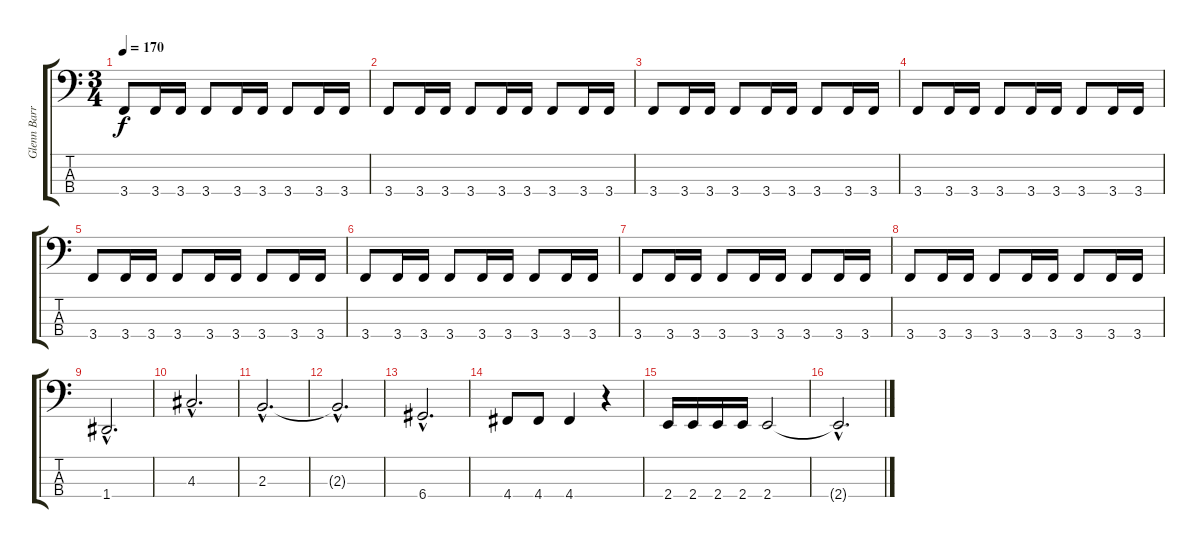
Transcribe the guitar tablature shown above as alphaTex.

\track ("Glenn Barry" "Glenn Barr") {instrument electricbasspick}
\staff {score tabs}
\tuning (G2 D2 A1 D1) {hide}
\ts (3 4)
\tempo 170
\clef f4
\ks c
3.4.8{dy f} 3.4.16 3.4.16 3.4.8 3.4.16 3.4.16 3.4.8 3.4.16 3.4.16 |
3.4.8 3.4.16 3.4.16 3.4.8 3.4.16 3.4.16 3.4.8 3.4.16 3.4.16 |
3.4.8 3.4.16 3.4.16 3.4.8 3.4.16 3.4.16 3.4.8 3.4.16 3.4.16 |
3.4.8 3.4.16 3.4.16 3.4.8 3.4.16 3.4.16 3.4.8 3.4.16 3.4.16 |
3.4.8 3.4.16 3.4.16 3.4.8 3.4.16 3.4.16 3.4.8 3.4.16 3.4.16 |
3.4.8 3.4.16 3.4.16 3.4.8 3.4.16 3.4.16 3.4.8 3.4.16 3.4.16 |
3.4.8 3.4.16 3.4.16 3.4.8 3.4.16 3.4.16 3.4.8 3.4.16 3.4.16 |
3.4.8 3.4.16 3.4.16 3.4.8 3.4.16 3.4.16 3.4.8 3.4.16 3.4.16 |
1.4{hac}.2{d} |
4.3{hac}.2{d} |
2.3{hac}.2{d} |
2.3{hac t}.2{d} |
6.4{hac}.2{d} |
4.4.8 4.4.8 4.4.4 r.4 |
2.4.16 2.4.16 2.4.16 2.4.16 2.4.2 |
2.4{hac t}.2{d}
